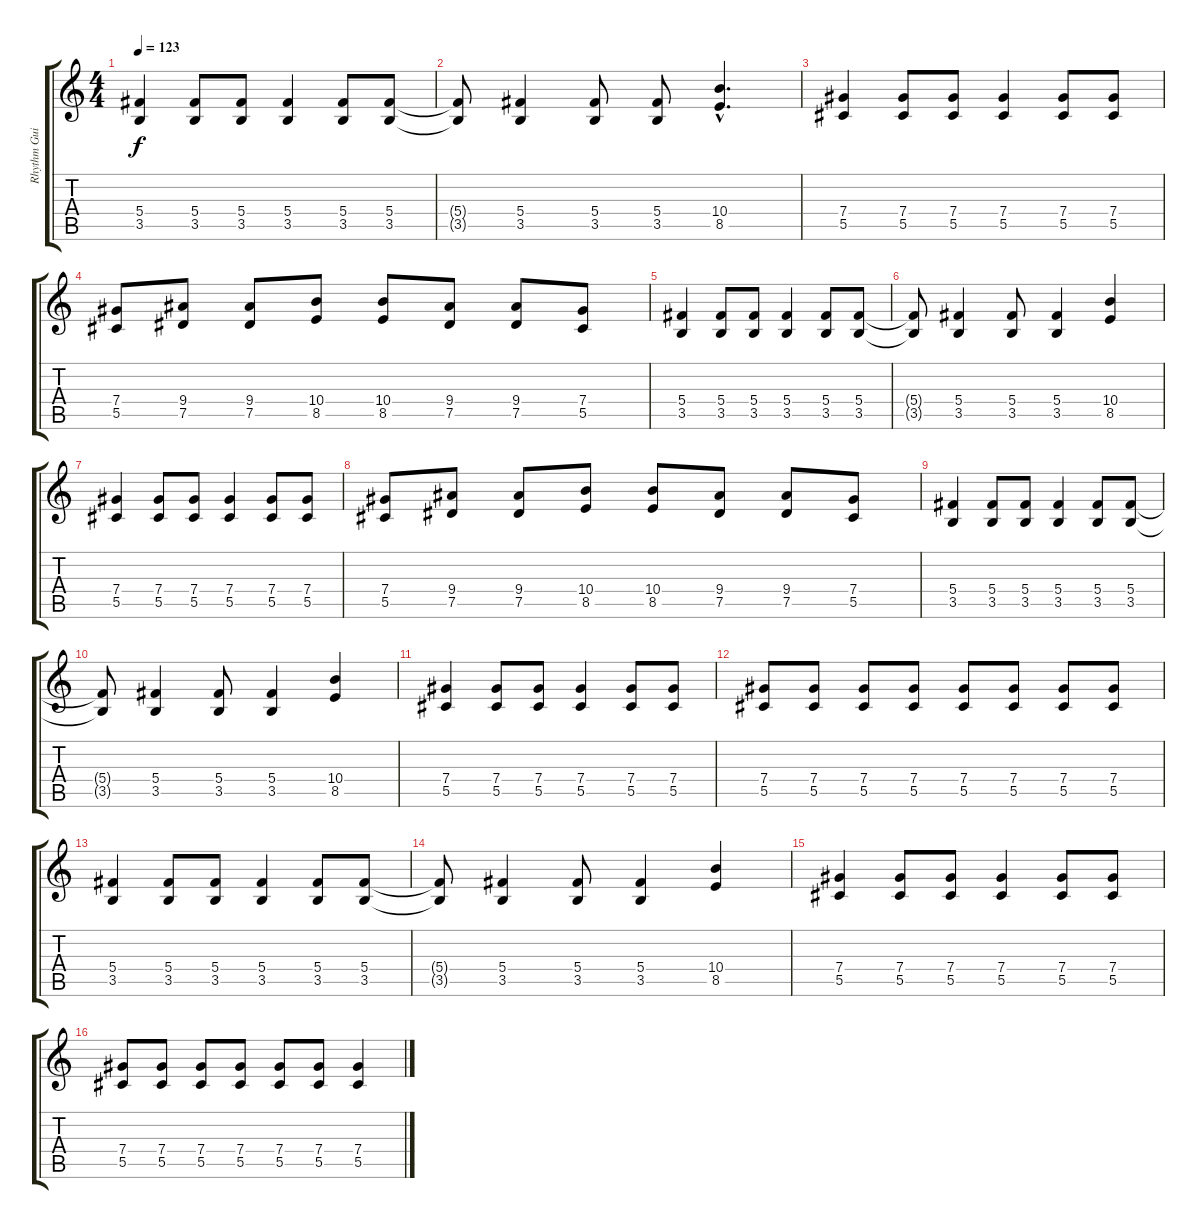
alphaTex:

\track ("Rhythm Guitar" "Rhythm Gui") {instrument overdrivenguitar}
\staff {score tabs}
\tuning (Eb4 Bb3 Gb3 Db3 Ab2 Db2) {hide}
\ts (4 4)
\tempo 123
\clef g2
\ks c
(5.4 3.5).4{dy f} (5.4 3.5).8 (5.4 3.5).8 (5.4 3.5).4 (5.4 3.5).8 (5.4 3.5).8 |
(5.4{t} 3.5{t}).8 (5.4 3.5).4 (5.4 3.5).8 (5.4 3.5).8 (10.4{hac} 8.5{hac}).4{d} |
(7.4 5.5).4 (7.4 5.5).8 (7.4 5.5).8 (7.4 5.5).4 (7.4 5.5).8 (7.4 5.5).8 |
(7.4 5.5).8 (9.4 7.5).8 (9.4 7.5).8 (10.4 8.5).8 (10.4 8.5).8 (9.4 7.5).8 (9.4 7.5).8 (7.4 5.5).8 |
(5.4 3.5).4 (5.4 3.5).8 (5.4 3.5).8 (5.4 3.5).4 (5.4 3.5).8 (5.4 3.5).8 |
(5.4{t} 3.5{t}).8 (5.4 3.5).4 (5.4 3.5).8 (5.4 3.5).4 (10.4 8.5).4 |
(7.4 5.5).4 (7.4 5.5).8 (7.4 5.5).8 (7.4 5.5).4 (7.4 5.5).8 (7.4 5.5).8 |
(7.4 5.5).8 (9.4 7.5).8 (9.4 7.5).8 (10.4 8.5).8 (10.4 8.5).8 (9.4 7.5).8 (9.4 7.5).8 (7.4 5.5).8 |
(5.4 3.5).4 (5.4 3.5).8 (5.4 3.5).8 (5.4 3.5).4 (5.4 3.5).8 (5.4 3.5).8 |
(5.4{t} 3.5{t}).8 (5.4 3.5).4 (5.4 3.5).8 (5.4 3.5).4 (10.4 8.5).4 |
(7.4 5.5).4 (7.4 5.5).8 (7.4 5.5).8 (7.4 5.5).4 (7.4 5.5).8 (7.4 5.5).8 |
(7.4 5.5).8 (7.4 5.5).8 (7.4 5.5).8 (7.4 5.5).8 (7.4 5.5).8 (7.4 5.5).8 (7.4 5.5).8 (7.4 5.5).8 |
(5.4 3.5).4 (5.4 3.5).8 (5.4 3.5).8 (5.4 3.5).4 (5.4 3.5).8 (5.4 3.5).8 |
(5.4{t} 3.5{t}).8 (5.4 3.5).4 (5.4 3.5).8 (5.4 3.5).4 (10.4 8.5).4 |
(7.4 5.5).4 (7.4 5.5).8 (7.4 5.5).8 (7.4 5.5).4 (7.4 5.5).8 (7.4 5.5).8 |
(7.4 5.5).8 (7.4 5.5).8 (7.4 5.5).8 (7.4 5.5).8 (7.4 5.5).8 (7.4 5.5).8 (7.4 5.5).4
